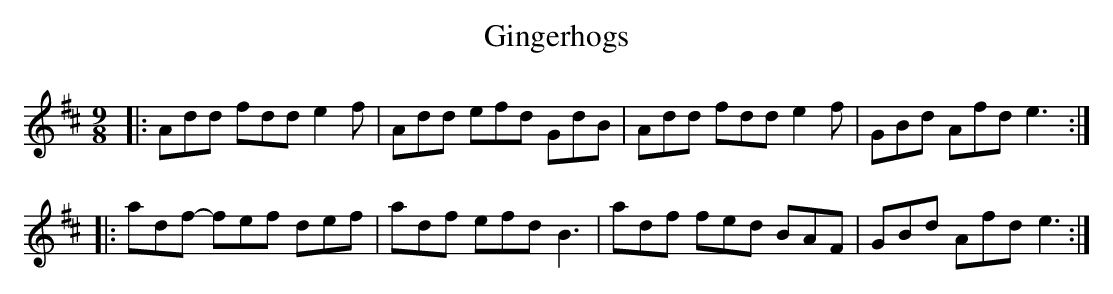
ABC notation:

X:1
T: Gingerhogs
M: 9/8
L: 1/8
K: Dmaj
|:Add fdd e2 f|Add efd GdB|Add fdd e2 f|GBd Afd e3:|
|:adf- fef def|adf efd B3|adf fed BAF|GBd Afd e3:|
